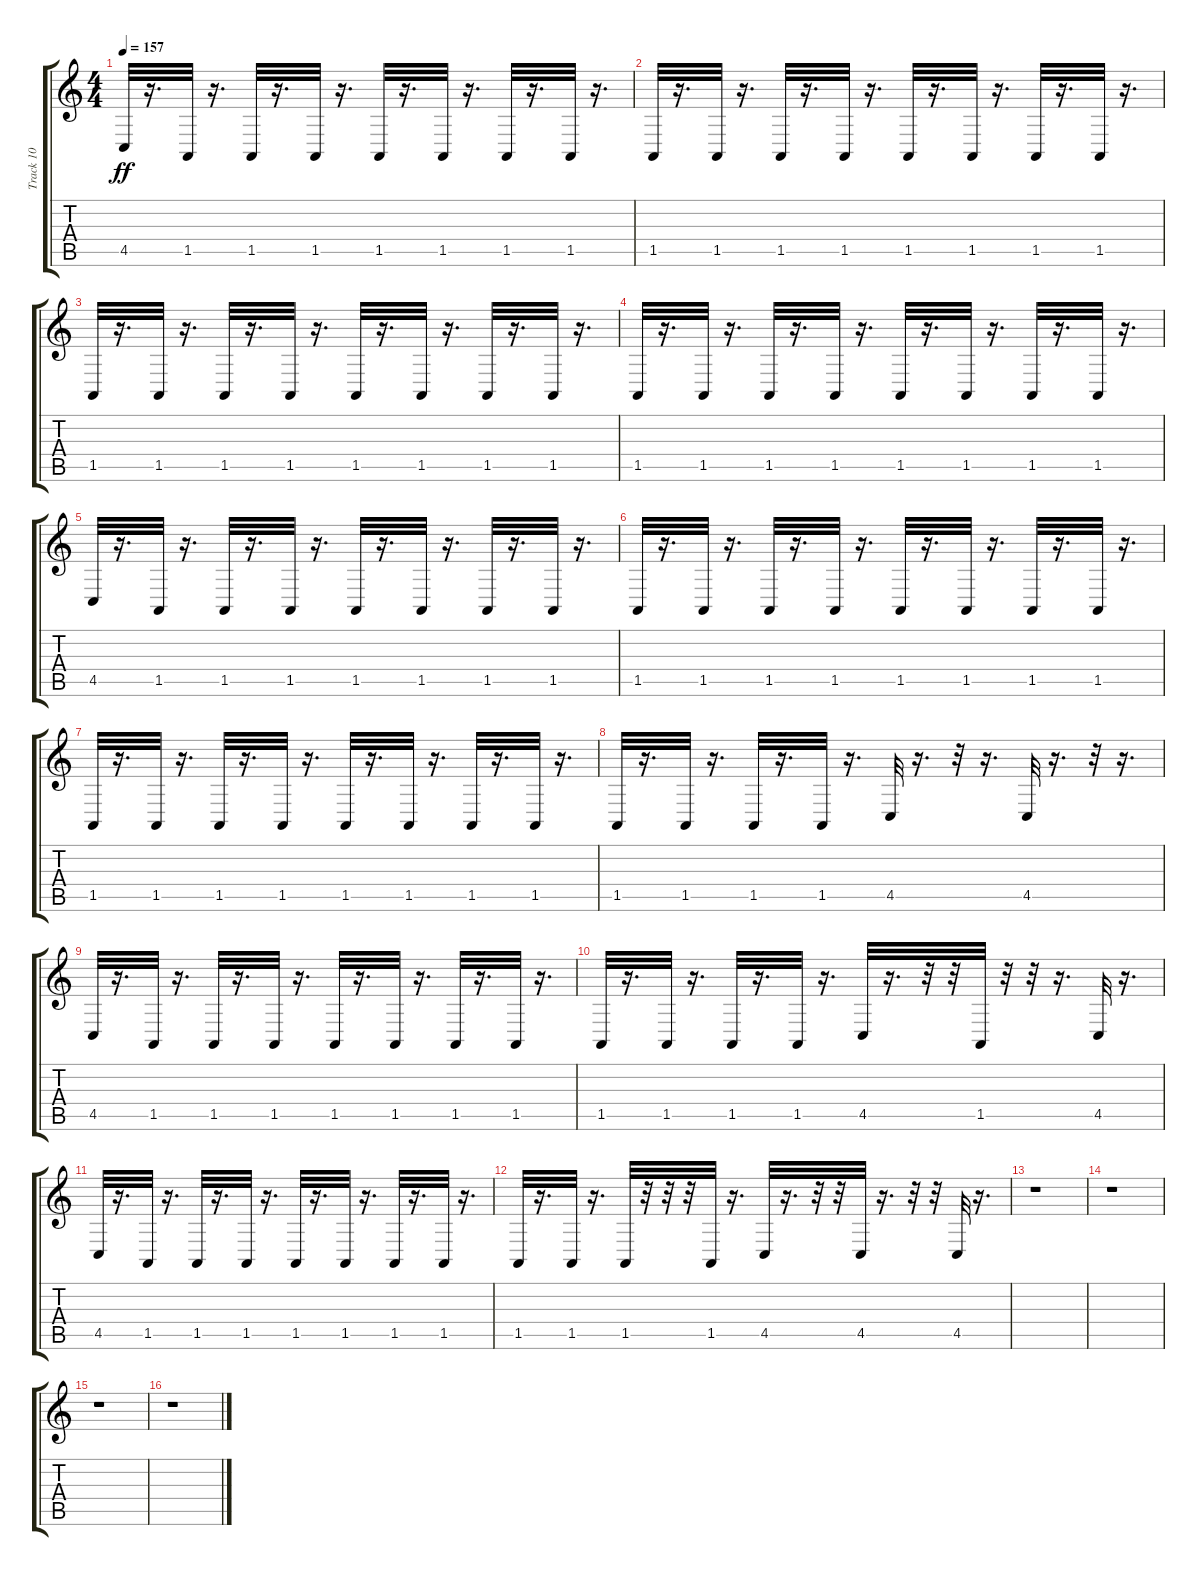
\track ("Track 10" "Track 10") {instrument celesta}
\staff {score tabs}
\tuning (Eb4 Bb3 Gb3 Db3 Ab2 Eb2) {hide}
\ts (4 4)
\tempo 157
\clef g2
\ks c
4.5.32{dy ff} r.16{d} 1.5.32 r.16{d} 1.5.32 r.16{d} 1.5.32 r.16{d} 1.5.32 r.16{d} 1.5.32 r.16{d} 1.5.32 r.16{d} 1.5.32 r.16{d} |
1.5.32 r.16{d} 1.5.32 r.16{d} 1.5.32 r.16{d} 1.5.32 r.16{d} 1.5.32 r.16{d} 1.5.32 r.16{d} 1.5.32 r.16{d} 1.5.32 r.16{d} |
1.5.32 r.16{d} 1.5.32 r.16{d} 1.5.32 r.16{d} 1.5.32 r.16{d} 1.5.32 r.16{d} 1.5.32 r.16{d} 1.5.32 r.16{d} 1.5.32 r.16{d} |
1.5.32 r.16{d} 1.5.32 r.16{d} 1.5.32 r.16{d} 1.5.32 r.16{d} 1.5.32 r.16{d} 1.5.32 r.16{d} 1.5.32 r.16{d} 1.5.32 r.16{d} |
4.5.32 r.16{d} 1.5.32 r.16{d} 1.5.32 r.16{d} 1.5.32 r.16{d} 1.5.32 r.16{d} 1.5.32 r.16{d} 1.5.32 r.16{d} 1.5.32 r.16{d} |
1.5.32 r.16{d} 1.5.32 r.16{d} 1.5.32 r.16{d} 1.5.32 r.16{d} 1.5.32 r.16{d} 1.5.32 r.16{d} 1.5.32 r.16{d} 1.5.32 r.16{d} |
1.5.32 r.16{d} 1.5.32 r.16{d} 1.5.32 r.16{d} 1.5.32 r.16{d} 1.5.32 r.16{d} 1.5.32 r.16{d} 1.5.32 r.16{d} 1.5.32 r.16{d} |
1.5.32 r.16{d} 1.5.32 r.16{d} 1.5.32 r.16{d} 1.5.32 r.16{d} 4.5.32 r.16{d} r.32 r.16{d} 4.5.32 r.16{d} r.32 r.16{d} |
4.5.32 r.16{d} 1.5.32 r.16{d} 1.5.32 r.16{d} 1.5.32 r.16{d} 1.5.32 r.16{d} 1.5.32 r.16{d} 1.5.32 r.16{d} 1.5.32 r.16{d} |
1.5.32 r.16{d} 1.5.32 r.16{d} 1.5.32 r.16{d} 1.5.32 r.16{d} 4.5.32 r.16{d} r.32 r.32 1.5.32 r.32 r.32 r.16{d} 4.5.32 r.16{d} |
4.5.32 r.16{d} 1.5.32 r.16{d} 1.5.32 r.16{d} 1.5.32 r.16{d} 1.5.32 r.16{d} 1.5.32 r.16{d} 1.5.32 r.16{d} 1.5.32 r.16{d} |
1.5.32 r.16{d} 1.5.32 r.16{d} 1.5.32 r.32 r.32 r.32 1.5.32 r.16{d} 4.5.32 r.16{d} r.32 r.32 4.5.32 r.16{d} r.32 r.32 4.5.32 r.16{d} |
r.1 |
r.1 |
r.1 |
r.1
